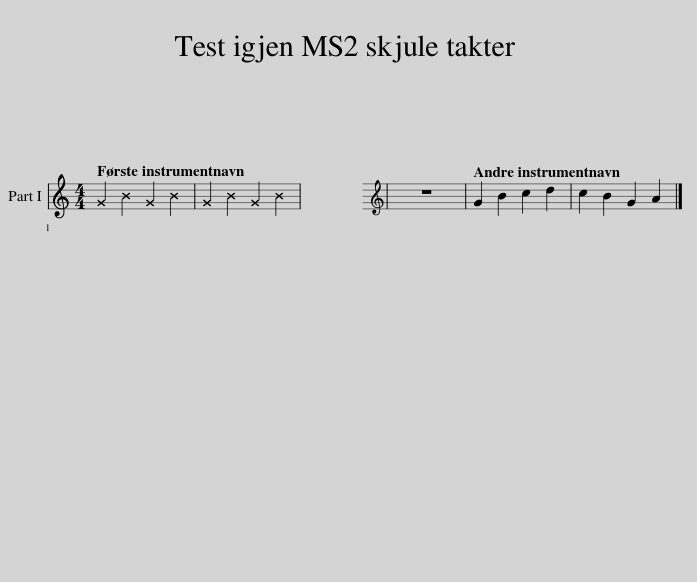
X:1
%%score [ 1 ] 2
L:1/8
M:4/4
I:linebreak $
K:C
V:1 treble
V:2 perc stafflines=1
K:none
V:1
 G2 B2 G2 B2 | G2 B2 G2 B2 | z8 |[K:treble] z8 | G2 B2 c2 d2 | %5
 c2 B2 G2 A2 |] %6
V:2
 D2 F2 D2 F2 | D2 F2 D2 F2 | z8 | z8 | z8 | %5
 z8 |] %6
